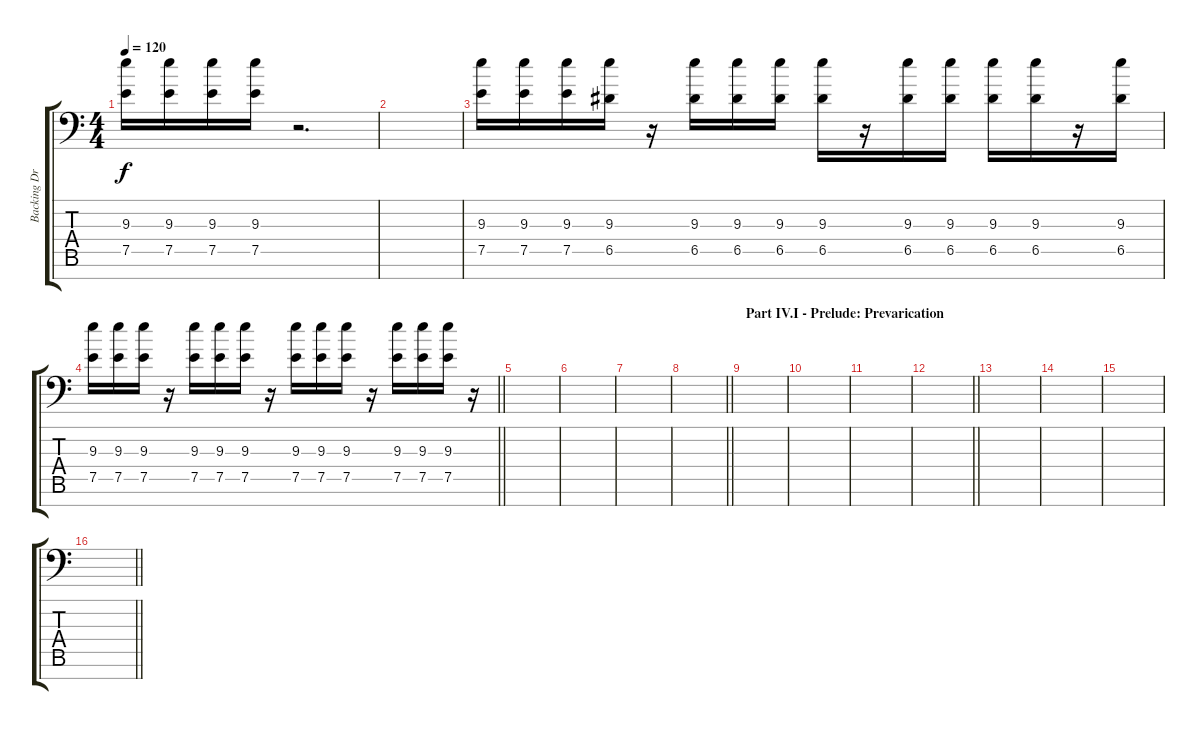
\track ("Backing Dropped A" "Backing Dr") {instrument distortionguitar}
\staff {score tabs}
\tuning (E4 B3 G3 D3 A2 E2 A1) {hide}
\ts (4 4)
\tempo 120
\clef f4
\ks c
(9.3 7.5).16{dy f} (9.3 7.5).16 (9.3 7.5).16 (9.3 7.5).16 r.2{d} |
|
(9.3 7.5).16 (9.3 7.5).16 (9.3 7.5).16 (9.3 6.5).16 r.16 (9.3 6.5).16 (9.3 6.5).16 (9.3 6.5).16 (9.3 6.5).16 r.16 (9.3 6.5).16 (9.3 6.5).16 (9.3 6.5).16 (9.3 6.5).16 r.16 (9.3 6.5).16 |
\barLineRight lightlight
(9.3 7.5).16 (9.3 7.5).16 (9.3 7.5).16 r.16 (9.3 7.5).16 (9.3 7.5).16 (9.3 7.5).16 r.16 (9.3 7.5).16 (9.3 7.5).16 (9.3 7.5).16 r.16 (9.3 7.5).16 (9.3 7.5).16 (9.3 7.5).16 r.16 |
\section ("" "")
|
|
|
\barLineRight lightlight
|
\section ("" "Part IV.I - Prelude: Prevarication")
|
|
|
\barLineRight lightlight
|
|
|
|
\barLineRight lightlight
